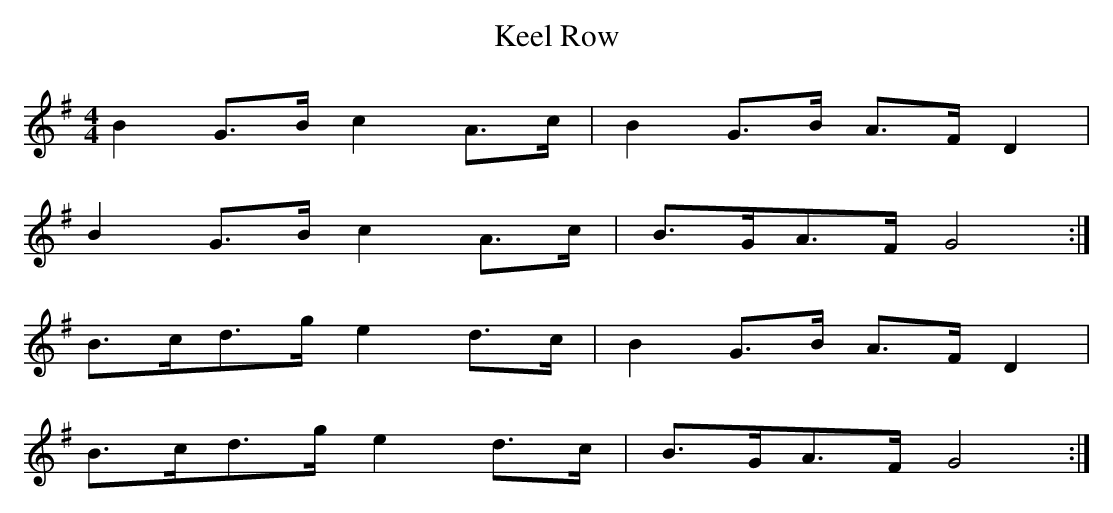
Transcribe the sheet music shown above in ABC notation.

X:1
T:Keel Row
M:4/4
L:1/8
K:G
B2 G>B c2 A>c|B2 G>B A>F D2|
B2 G>B c2 A>c|B>GA>F G4:|
B>cd>g e2 d>c|B2 G>B A>F D2|
B>cd>g e2 d>c|B>GA>F G4:|
